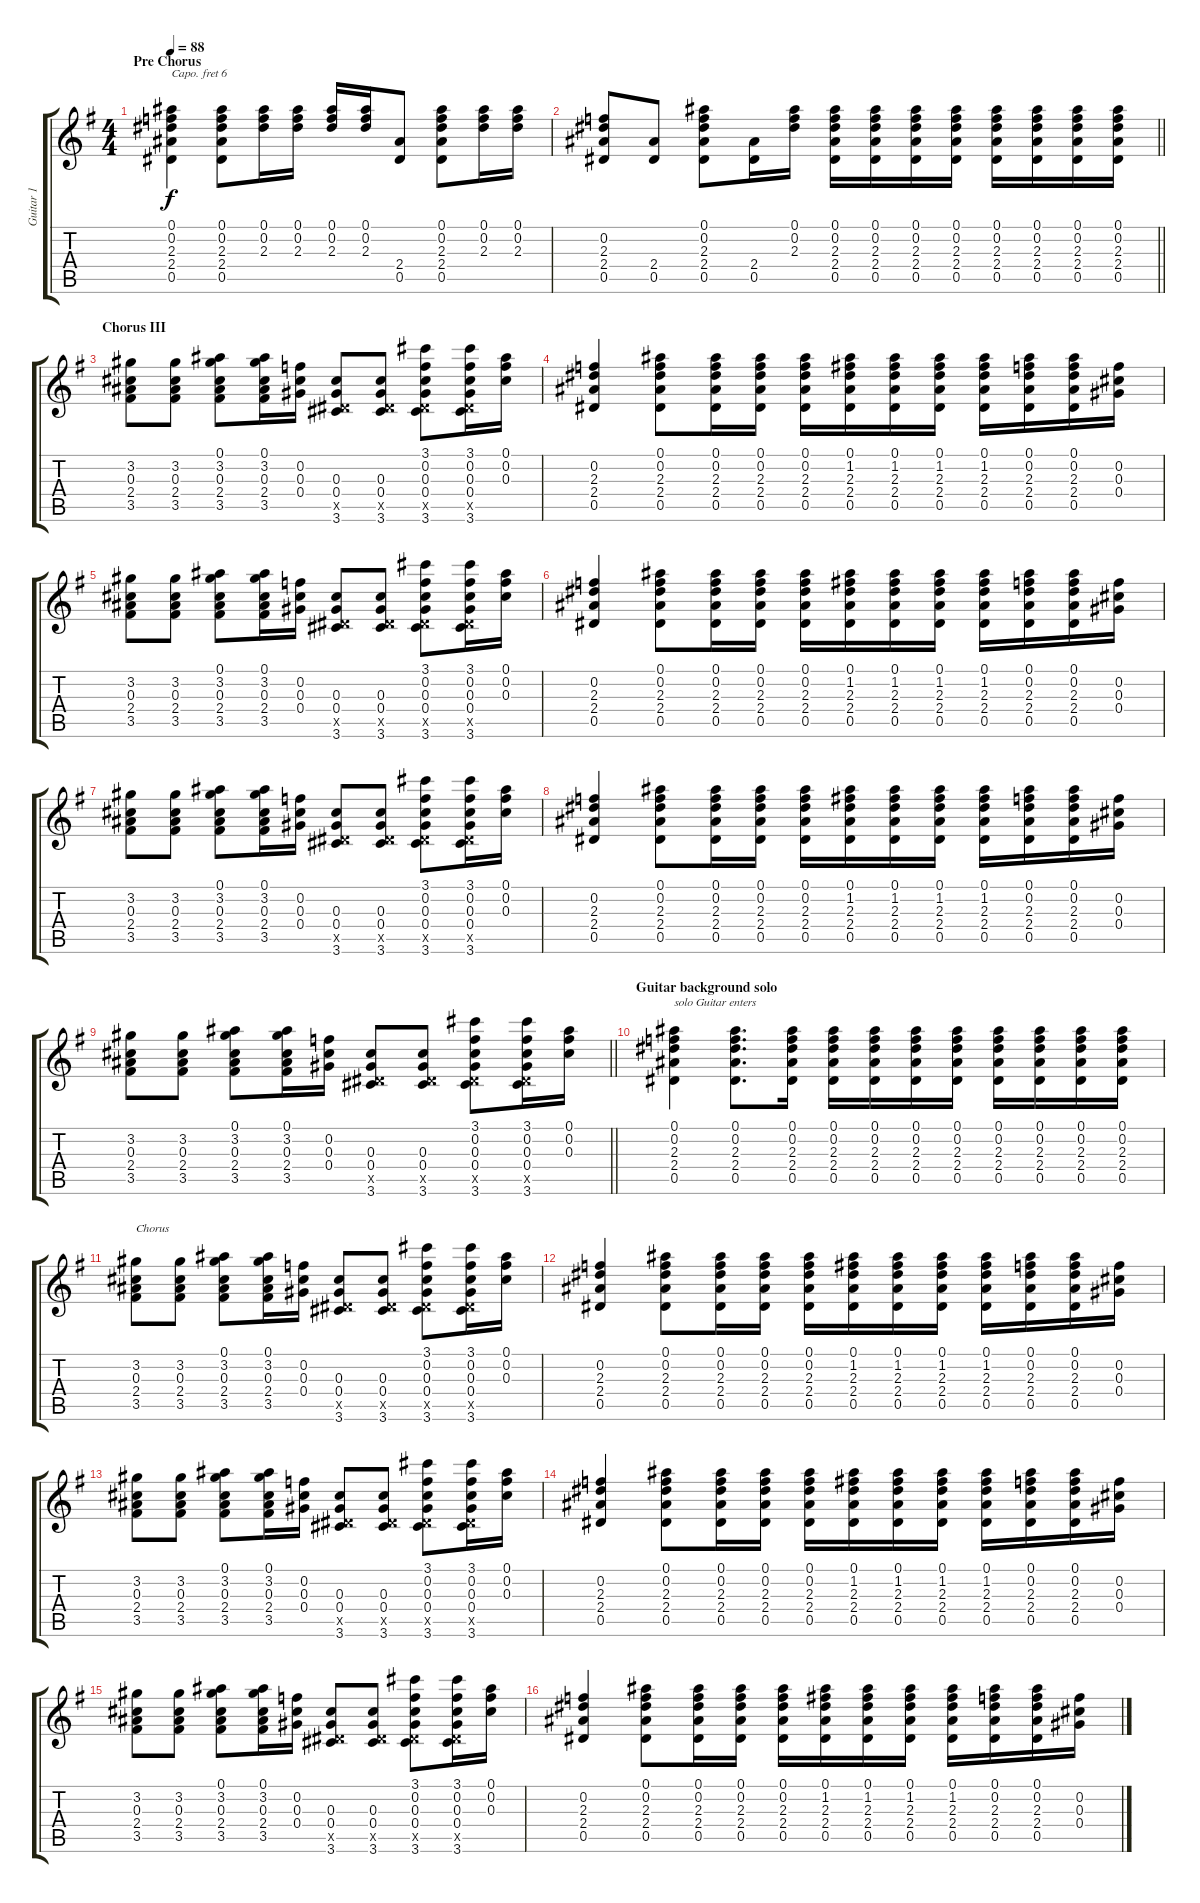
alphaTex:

\track ("Guitar 1" "Guitar 1") {instrument acousticguitarsteel}
\staff {score tabs}
\capo 6
\tuning (E4 B3 G3 D3 A2 E2) {hide}
\ts (4 4)
\section ("" "Pre Chorus")
\tempo 88
\clef g2
\ks g
(0.1 0.2 2.3 2.4 0.5).4{dy f} (0.1 0.2 2.3 2.4 0.5).8 (0.1 0.2 2.3).16 (0.1 0.2 2.3).16 (0.1 0.2 2.3).16{beam Up} (0.1 0.2 2.3).16{beam Up} (2.4 0.5).8 (0.1 0.2 2.3 2.4 0.5).8 (0.1 0.2 2.3).16 (0.1 0.2 2.3).16 |
\barLineRight lightlight
(0.2 2.3 2.4 0.5).8 (2.4 0.5).8 (0.1 0.2 2.3 2.4 0.5).8 (2.4 0.5).16 (0.1 0.2 2.3).16 (0.1 0.2 2.3 2.4 0.5).16 (0.1 0.2 2.3 2.4 0.5).16 (0.1 0.2 2.3 2.4 0.5).16 (0.1 0.2 2.3 2.4 0.5).16 (0.1 0.2 2.3 2.4 0.5).16 (0.1 0.2 2.3 2.4 0.5).16 (0.1 0.2 2.3 2.4 0.5).16 (0.1 0.2 2.3 2.4 0.5).16 |
\section ("" "Chorus III")
(3.2 0.3 2.4 3.5).8 (3.2 0.3 2.4 3.5).8 (0.1 3.2 0.3 2.4 3.5).8 (0.1 3.2 0.3 2.4 3.5).16 (0.2 0.3 0.4).16 (0.3 0.4 0.5{x} 3.6).8 (0.3 0.4 0.5{x} 3.6).8 (3.1 0.2 0.3 0.4 0.5{x} 3.6).8 (3.1 0.2 0.3 0.4 0.5{x} 3.6).16 (0.1 0.2 0.3).16 |
(0.2 2.3 2.4 0.5).4 (0.1 0.2 2.3 2.4 0.5).8 (0.1 0.2 2.3 2.4 0.5).16 (0.1 0.2 2.3 2.4 0.5).16 (0.1 0.2 2.3 2.4 0.5).16 (0.1 1.2 2.3 2.4 0.5).16 (0.1 1.2 2.3 2.4 0.5).16 (0.1 1.2 2.3 2.4 0.5).16 (0.1 1.2 2.3 2.4 0.5).16 (0.1 0.2 2.3 2.4 0.5).16 (0.1 0.2 2.3 2.4 0.5).16 (0.2 0.3 0.4).16 |
(3.2 0.3 2.4 3.5).8 (3.2 0.3 2.4 3.5).8 (0.1 3.2 0.3 2.4 3.5).8 (0.1 3.2 0.3 2.4 3.5).16 (0.2 0.3 0.4).16 (0.3 0.4 0.5{x} 3.6).8 (0.3 0.4 0.5{x} 3.6).8 (3.1 0.2 0.3 0.4 0.5{x} 3.6).8 (3.1 0.2 0.3 0.4 0.5{x} 3.6).16 (0.1 0.2 0.3).16 |
(0.2 2.3 2.4 0.5).4 (0.1 0.2 2.3 2.4 0.5).8 (0.1 0.2 2.3 2.4 0.5).16 (0.1 0.2 2.3 2.4 0.5).16 (0.1 0.2 2.3 2.4 0.5).16 (0.1 1.2 2.3 2.4 0.5).16 (0.1 1.2 2.3 2.4 0.5).16 (0.1 1.2 2.3 2.4 0.5).16 (0.1 1.2 2.3 2.4 0.5).16 (0.1 0.2 2.3 2.4 0.5).16 (0.1 0.2 2.3 2.4 0.5).16 (0.2 0.3 0.4).16 |
(3.2 0.3 2.4 3.5).8 (3.2 0.3 2.4 3.5).8 (0.1 3.2 0.3 2.4 3.5).8 (0.1 3.2 0.3 2.4 3.5).16 (0.2 0.3 0.4).16 (0.3 0.4 0.5{x} 3.6).8 (0.3 0.4 0.5{x} 3.6).8 (3.1 0.2 0.3 0.4 0.5{x} 3.6).8 (3.1 0.2 0.3 0.4 0.5{x} 3.6).16 (0.1 0.2 0.3).16 |
(0.2 2.3 2.4 0.5).4 (0.1 0.2 2.3 2.4 0.5).8 (0.1 0.2 2.3 2.4 0.5).16 (0.1 0.2 2.3 2.4 0.5).16 (0.1 0.2 2.3 2.4 0.5).16 (0.1 1.2 2.3 2.4 0.5).16 (0.1 1.2 2.3 2.4 0.5).16 (0.1 1.2 2.3 2.4 0.5).16 (0.1 1.2 2.3 2.4 0.5).16 (0.1 0.2 2.3 2.4 0.5).16 (0.1 0.2 2.3 2.4 0.5).16 (0.2 0.3 0.4).16 |
\barLineRight lightlight
(3.2 0.3 2.4 3.5).8 (3.2 0.3 2.4 3.5).8 (0.1 3.2 0.3 2.4 3.5).8 (0.1 3.2 0.3 2.4 3.5).16 (0.2 0.3 0.4).16 (0.3 0.4 0.5{x} 3.6).8 (0.3 0.4 0.5{x} 3.6).8 (3.1 0.2 0.3 0.4 0.5{x} 3.6).8 (3.1 0.2 0.3 0.4 0.5{x} 3.6).16 (0.1 0.2 0.3).16 |
\section ("" "Guitar background solo")
(0.1 0.2 2.3 2.4 0.5).4{txt "solo Guitar enters" volume 11} (0.1 0.2 2.3 2.4 0.5).8{d} (0.1 0.2 2.3 2.4 0.5).16 (0.1 0.2 2.3 2.4 0.5).16 (0.1 0.2 2.3 2.4 0.5).16 (0.1 0.2 2.3 2.4 0.5).16 (0.1 0.2 2.3 2.4 0.5).16 (0.1 0.2 2.3 2.4 0.5).16 (0.1 0.2 2.3 2.4 0.5).16 (0.1 0.2 2.3 2.4 0.5).16 (0.1 0.2 2.3 2.4 0.5).16 |
(3.2 0.3 2.4 3.5).8{txt "Chorus"} (3.2 0.3 2.4 3.5).8 (0.1 3.2 0.3 2.4 3.5).8 (0.1 3.2 0.3 2.4 3.5).16 (0.2 0.3 0.4).16 (0.3 0.4 0.5{x} 3.6).8 (0.3 0.4 0.5{x} 3.6).8 (3.1 0.2 0.3 0.4 0.5{x} 3.6).8 (3.1 0.2 0.3 0.4 0.5{x} 3.6).16 (0.1 0.2 0.3).16 |
(0.2 2.3 2.4 0.5).4 (0.1 0.2 2.3 2.4 0.5).8 (0.1 0.2 2.3 2.4 0.5).16 (0.1 0.2 2.3 2.4 0.5).16 (0.1 0.2 2.3 2.4 0.5).16 (0.1 1.2 2.3 2.4 0.5).16 (0.1 1.2 2.3 2.4 0.5).16 (0.1 1.2 2.3 2.4 0.5).16 (0.1 1.2 2.3 2.4 0.5).16 (0.1 0.2 2.3 2.4 0.5).16 (0.1 0.2 2.3 2.4 0.5).16 (0.2 0.3 0.4).16 |
(3.2 0.3 2.4 3.5).8 (3.2 0.3 2.4 3.5).8 (0.1 3.2 0.3 2.4 3.5).8 (0.1 3.2 0.3 2.4 3.5).16 (0.2 0.3 0.4).16 (0.3 0.4 0.5{x} 3.6).8 (0.3 0.4 0.5{x} 3.6).8 (3.1 0.2 0.3 0.4 0.5{x} 3.6).8 (3.1 0.2 0.3 0.4 0.5{x} 3.6).16 (0.1 0.2 0.3).16 |
(0.2 2.3 2.4 0.5).4 (0.1 0.2 2.3 2.4 0.5).8 (0.1 0.2 2.3 2.4 0.5).16 (0.1 0.2 2.3 2.4 0.5).16 (0.1 0.2 2.3 2.4 0.5).16 (0.1 1.2 2.3 2.4 0.5).16 (0.1 1.2 2.3 2.4 0.5).16 (0.1 1.2 2.3 2.4 0.5).16 (0.1 1.2 2.3 2.4 0.5).16 (0.1 0.2 2.3 2.4 0.5).16 (0.1 0.2 2.3 2.4 0.5).16 (0.2 0.3 0.4).16 |
(3.2 0.3 2.4 3.5).8 (3.2 0.3 2.4 3.5).8 (0.1 3.2 0.3 2.4 3.5).8 (0.1 3.2 0.3 2.4 3.5).16 (0.2 0.3 0.4).16 (0.3 0.4 0.5{x} 3.6).8 (0.3 0.4 0.5{x} 3.6).8 (3.1 0.2 0.3 0.4 0.5{x} 3.6).8 (3.1 0.2 0.3 0.4 0.5{x} 3.6).16 (0.1 0.2 0.3).16 |
(0.2 2.3 2.4 0.5).4 (0.1 0.2 2.3 2.4 0.5).8 (0.1 0.2 2.3 2.4 0.5).16 (0.1 0.2 2.3 2.4 0.5).16 (0.1 0.2 2.3 2.4 0.5).16 (0.1 1.2 2.3 2.4 0.5).16 (0.1 1.2 2.3 2.4 0.5).16 (0.1 1.2 2.3 2.4 0.5).16 (0.1 1.2 2.3 2.4 0.5).16 (0.1 0.2 2.3 2.4 0.5).16 (0.1 0.2 2.3 2.4 0.5).16 (0.2 0.3 0.4).16
